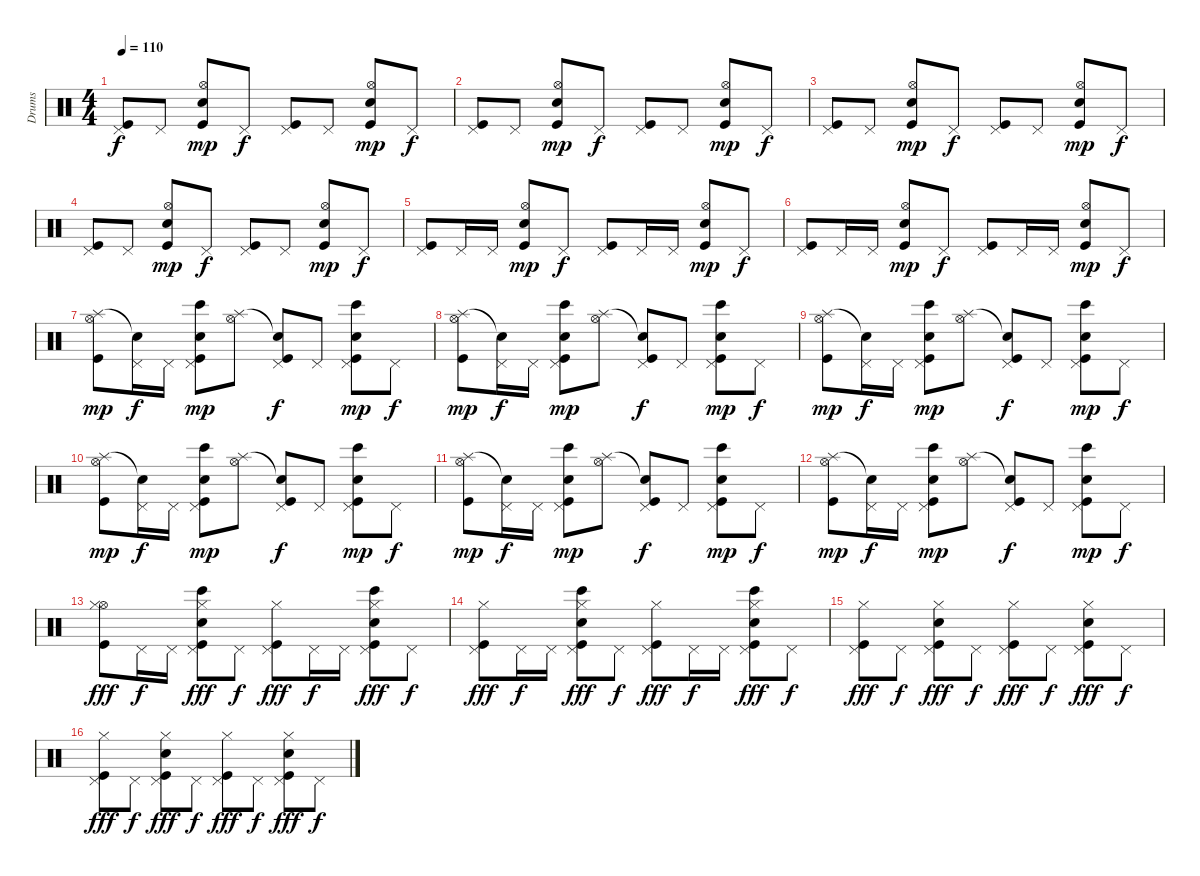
\track ("Drums" "Drums") {instrument percussion}
\staff {score}
\articulation defaults
\ts (4 4)
\tempo 110
\clef neutral
\ks c
("Pedal Hi-Hat (hit)" "Kick (hit)").8{dy f} "Pedal Hi-Hat (hit)".8 ("Hi-Hat (open)" "Snare (hit) 2" "Kick (hit)").8{dy mp} "Pedal Hi-Hat (hit)".8{dy f} ("Pedal Hi-Hat (hit)" "Kick (hit)").8 "Pedal Hi-Hat (hit)".8 ("Hi-Hat (open)" "Snare (hit) 2" "Kick (hit)").8{dy mp} "Pedal Hi-Hat (hit)".8{dy f} |
("Pedal Hi-Hat (hit)" "Kick (hit)").8 "Pedal Hi-Hat (hit)".8 ("Hi-Hat (open)" "Snare (hit) 2" "Kick (hit)").8{dy mp} "Pedal Hi-Hat (hit)".8{dy f} ("Pedal Hi-Hat (hit)" "Kick (hit)").8 "Pedal Hi-Hat (hit)".8 ("Hi-Hat (open)" "Snare (hit) 2" "Kick (hit)").8{dy mp} "Pedal Hi-Hat (hit)".8{dy f} |
("Pedal Hi-Hat (hit)" "Kick (hit)").8 "Pedal Hi-Hat (hit)".8 ("Hi-Hat (open)" "Snare (hit) 2" "Kick (hit)").8{dy mp} "Pedal Hi-Hat (hit)".8{dy f} ("Pedal Hi-Hat (hit)" "Kick (hit)").8 "Pedal Hi-Hat (hit)".8 ("Hi-Hat (open)" "Snare (hit) 2" "Kick (hit)").8{dy mp} "Pedal Hi-Hat (hit)".8{dy f} |
("Pedal Hi-Hat (hit)" "Kick (hit)").8 "Pedal Hi-Hat (hit)".8 ("Hi-Hat (open)" "Snare (hit) 2" "Kick (hit)").8{dy mp} "Pedal Hi-Hat (hit)".8{dy f} ("Pedal Hi-Hat (hit)" "Kick (hit)").8 "Pedal Hi-Hat (hit)".8 ("Hi-Hat (open)" "Snare (hit) 2" "Kick (hit)").8{dy mp} "Pedal Hi-Hat (hit)".8{dy f} |
("Pedal Hi-Hat (hit)" "Kick (hit)").8 "Pedal Hi-Hat (hit)".16 "Pedal Hi-Hat (hit)".16 ("Hi-Hat (open)" "Snare (hit) 2" "Kick (hit)").8{dy mp} "Pedal Hi-Hat (hit)".8{dy f} ("Pedal Hi-Hat (hit)" "Kick (hit)").8 "Pedal Hi-Hat (hit)".16 "Pedal Hi-Hat (hit)".16 ("Hi-Hat (open)" "Snare (hit) 2" "Kick (hit)").8{dy mp} "Pedal Hi-Hat (hit)".8{dy f} |
("Pedal Hi-Hat (hit)" "Kick (hit)").8 "Pedal Hi-Hat (hit)".16 "Pedal Hi-Hat (hit)".16 ("Hi-Hat (open)" "Snare (hit) 2" "Kick (hit)").8{dy mp} "Pedal Hi-Hat (hit)".8{dy f} ("Pedal Hi-Hat (hit)" "Kick (hit)").8 "Pedal Hi-Hat (hit)".16 "Pedal Hi-Hat (hit)".16 ("Hi-Hat (open)" "Snare (hit) 2" "Kick (hit)").8{dy mp} "Pedal Hi-Hat (hit)".8{dy f} |
("Splash (hit)" "Hi-Hat (open)" "Kick (hit)").8{dy mp} ("Snare (hit)"{t} "Pedal Hi-Hat (hit)").16{dy f} "Pedal Hi-Hat (hit)".16 ("Bongo High (hit)" "Pedal Hi-Hat (hit)" "Snare (hit) 2" "Kick (hit)").8{dy mp} ("Splash (hit)" "Hi-Hat (open)").8 ("Snare (hit)"{t} "Pedal Hi-Hat (hit)" "Kick (hit)").8{dy f} "Pedal Hi-Hat (hit)".8 ("Bongo High (hit)" "Pedal Hi-Hat (hit)" "Snare (hit) 2" "Kick (hit)").8{dy mp} "Pedal Hi-Hat (hit)".8{dy f} |
("Splash (hit)" "Hi-Hat (open)" "Kick (hit)").8{dy mp} ("Snare (hit)"{t} "Pedal Hi-Hat (hit)").16{dy f} "Pedal Hi-Hat (hit)".16 ("Bongo High (hit)" "Pedal Hi-Hat (hit)" "Snare (hit) 2" "Kick (hit)").8{dy mp} ("Splash (hit)" "Hi-Hat (open)").8 ("Snare (hit)"{t} "Pedal Hi-Hat (hit)" "Kick (hit)").8{dy f} "Pedal Hi-Hat (hit)".8 ("Bongo High (hit)" "Pedal Hi-Hat (hit)" "Snare (hit) 2" "Kick (hit)").8{dy mp} "Pedal Hi-Hat (hit)".8{dy f} |
("Splash (hit)" "Hi-Hat (open)" "Kick (hit)").8{dy mp} ("Snare (hit)"{t} "Pedal Hi-Hat (hit)").16{dy f} "Pedal Hi-Hat (hit)".16 ("Bongo High (hit)" "Pedal Hi-Hat (hit)" "Snare (hit) 2" "Kick (hit)").8{dy mp} ("Splash (hit)" "Hi-Hat (open)").8 ("Snare (hit)"{t} "Pedal Hi-Hat (hit)" "Kick (hit)").8{dy f} "Pedal Hi-Hat (hit)".8 ("Bongo High (hit)" "Pedal Hi-Hat (hit)" "Snare (hit) 2" "Kick (hit)").8{dy mp} "Pedal Hi-Hat (hit)".8{dy f} |
("Splash (hit)" "Hi-Hat (open)" "Kick (hit)").8{dy mp} ("Snare (hit)"{t} "Pedal Hi-Hat (hit)").16{dy f} "Pedal Hi-Hat (hit)".16 ("Bongo High (hit)" "Pedal Hi-Hat (hit)" "Snare (hit) 2" "Kick (hit)").8{dy mp} ("Splash (hit)" "Hi-Hat (open)").8 ("Snare (hit)"{t} "Pedal Hi-Hat (hit)" "Kick (hit)").8{dy f} "Pedal Hi-Hat (hit)".8 ("Bongo High (hit)" "Pedal Hi-Hat (hit)" "Snare (hit) 2" "Kick (hit)").8{dy mp} "Pedal Hi-Hat (hit)".8{dy f} |
("Splash (hit)" "Hi-Hat (open)" "Kick (hit)").8{dy mp} ("Snare (hit)"{t} "Pedal Hi-Hat (hit)").16{dy f} "Pedal Hi-Hat (hit)".16 ("Bongo High (hit)" "Pedal Hi-Hat (hit)" "Snare (hit) 2" "Kick (hit)").8{dy mp} ("Splash (hit)" "Hi-Hat (open)").8 ("Snare (hit)"{t} "Pedal Hi-Hat (hit)" "Kick (hit)").8{dy f} "Pedal Hi-Hat (hit)".8 ("Bongo High (hit)" "Pedal Hi-Hat (hit)" "Snare (hit) 2" "Kick (hit)").8{dy mp} "Pedal Hi-Hat (hit)".8{dy f} |
("Splash (hit)" "Hi-Hat (open)" "Kick (hit)").8{dy mp} ("Snare (hit)"{t} "Pedal Hi-Hat (hit)").16{dy f} "Pedal Hi-Hat (hit)".16 ("Bongo High (hit)" "Pedal Hi-Hat (hit)" "Snare (hit) 2" "Kick (hit)").8{dy mp} ("Splash (hit)" "Hi-Hat (open)").8 ("Snare (hit)"{t} "Pedal Hi-Hat (hit)" "Kick (hit)").8{dy f} "Pedal Hi-Hat (hit)".8 ("Bongo High (hit)" "Pedal Hi-Hat (hit)" "Snare (hit) 2" "Kick (hit)").8{dy mp} "Pedal Hi-Hat (hit)".8{dy f} |
("Hi-Hat (open)" "Hi-Hat (closed)" "Kick (hit)").8{dy fff} "Pedal Hi-Hat (hit)".16{dy f} "Pedal Hi-Hat (hit)".16 ("Bongo High (hit)" "Pedal Hi-Hat (hit)" "Snare (hit) 2" "Hi-Hat (closed)" "Kick (hit)").8{dy fff} "Pedal Hi-Hat (hit)".8{dy f} ("Pedal Hi-Hat (hit)" "Hi-Hat (closed)" "Kick (hit)").8{dy fff} "Pedal Hi-Hat (hit)".16{dy f} "Pedal Hi-Hat (hit)".16 ("Bongo High (hit)" "Pedal Hi-Hat (hit)" "Snare (hit) 2" "Hi-Hat (closed)" "Kick (hit)").8{dy fff} "Pedal Hi-Hat (hit)".8{dy f} |
("Pedal Hi-Hat (hit)" "Hi-Hat (closed)" "Kick (hit)").8{dy fff} "Pedal Hi-Hat (hit)".16{dy f} "Pedal Hi-Hat (hit)".16 ("Bongo High (hit)" "Pedal Hi-Hat (hit)" "Snare (hit) 2" "Hi-Hat (closed)" "Kick (hit)").8{dy fff} "Pedal Hi-Hat (hit)".8{dy f} ("Pedal Hi-Hat (hit)" "Hi-Hat (closed)" "Kick (hit)").8{dy fff} "Pedal Hi-Hat (hit)".16{dy f} "Pedal Hi-Hat (hit)".16 ("Bongo High (hit)" "Pedal Hi-Hat (hit)" "Snare (hit) 2" "Hi-Hat (closed)" "Kick (hit)").8{dy fff} "Pedal Hi-Hat (hit)".8{dy f} |
("Pedal Hi-Hat (hit)" "Hi-Hat (closed)" "Kick (hit)").8{dy fff} "Pedal Hi-Hat (hit)".8{dy f} ("Pedal Hi-Hat (hit)" "Snare (hit) 2" "Hi-Hat (closed)" "Kick (hit)").8{dy fff} "Pedal Hi-Hat (hit)".8{dy f} ("Pedal Hi-Hat (hit)" "Hi-Hat (closed)" "Kick (hit)").8{dy fff} "Pedal Hi-Hat (hit)".8{dy f} ("Pedal Hi-Hat (hit)" "Snare (hit) 2" "Hi-Hat (closed)" "Kick (hit)").8{dy fff} "Pedal Hi-Hat (hit)".8{dy f} |
("Pedal Hi-Hat (hit)" "Hi-Hat (closed)" "Kick (hit)").8{dy fff} "Pedal Hi-Hat (hit)".8{dy f} ("Pedal Hi-Hat (hit)" "Snare (hit) 2" "Hi-Hat (closed)" "Kick (hit)").8{dy fff} "Pedal Hi-Hat (hit)".8{dy f} ("Pedal Hi-Hat (hit)" "Hi-Hat (closed)" "Kick (hit)").8{dy fff} "Pedal Hi-Hat (hit)".8{dy f} ("Pedal Hi-Hat (hit)" "Snare (hit) 2" "Hi-Hat (closed)" "Kick (hit)").8{dy fff} "Pedal Hi-Hat (hit)".8{dy f}
